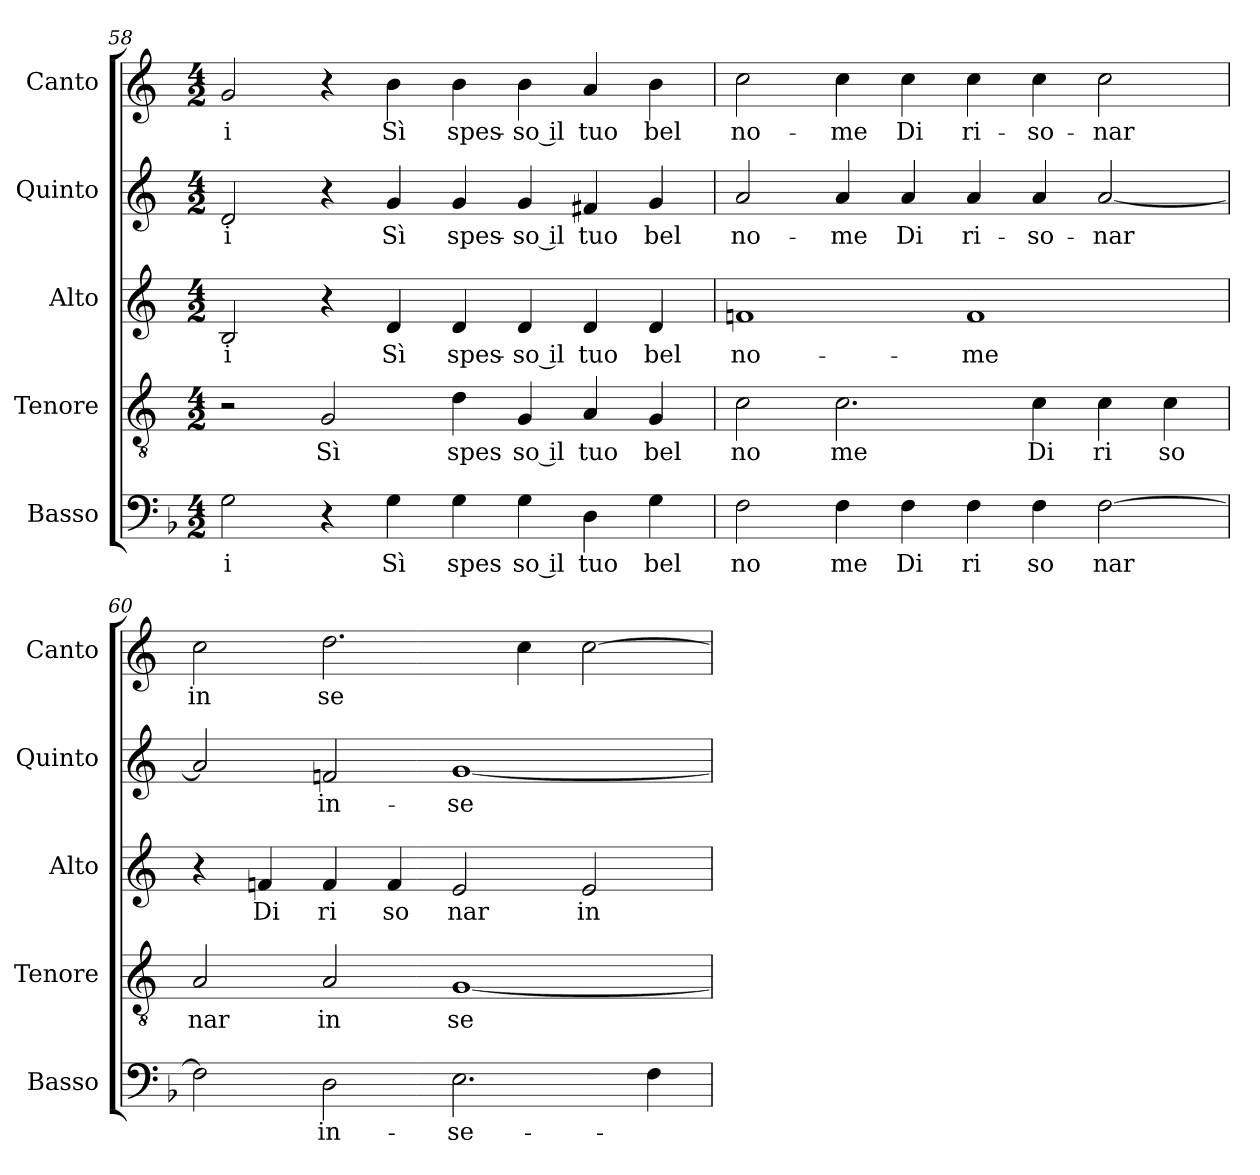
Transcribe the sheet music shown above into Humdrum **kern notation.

**kern	**text	**kern	**text	**kern	**text	**kern	**text	**kern	**text
*part5	*part5	*part4	*part4	*part3	*part3	*part2	*part2	*part1	*part1
*staff5	*staff5	*staff4	*staff4	*staff3	*staff3	*staff2	*staff2	*staff1	*staff1
*I"Basso	*	*I"Tenore	*	*I"Alto	*	*I"Quinto	*	*I"Canto	*
*I'Basso	*	*I'Tenore	*	*I'Alto	*	*I'Quinto	*	*I'Canto	*
*clefF4	*	*clefGv2	*	*clefG2	*	*clefG2	*	*clefG2	*
*	*	*ITrd-3c-5	*	*ITrd-3c-5	*	*ITrd-3c-5	*	*ITrd-3c-5	*
*k[b-]	*	*	*	*	*	*	*	*	*
*F:	*	*	*	*	*	*	*	*	*
*M4/2	*	*M4/2	*	*M4/2	*	*M4/2	*	*M4/2	*
=58	=58	=58	=58	=58	=58	=58	=58	=58	=58
!	!LO:LY:b:cj	!	!	!	!LO:LY:b:cj	!	!LO:LY:b:cj	!	!LO:LY:b:cj
2G\	i	2r	.	2e/	-i	2g/	-i	2cc/	-i
!	!	!	!LO:LY:b:cj	!	!	!	!	!	!
4r	.	2c/	Sì	4r	.	4r	.	4r	.
!	!LO:LY:b:cj	!	!	!	!LO:LY:b:cj	!	!LO:LY:b:cj	!	!LO:LY:b:cj
4G\	Sì	.	.	4g/	Sì	4cc/	Sì	4ee\	Sì
!	!LO:LY:b:cj	!	!LO:LY:b:cj	!	!LO:LY:b:cj	!	!LO:LY:b:cj	!	!LO:LY:b:cj
4G\	spes	4g\	spes	4g/	spes-	4cc/	spes-	4ee\	spes-
!	!LO:LY:b:rj	!	!LO:LY:b:rj	!	!LO:LY:b:rj	!	!LO:LY:b:rj	!	!LO:LY:b:rj
4G\	so il	4c/	so il	4g/)	-so il	(<4cc/	-so il	4ee\	-so il
!	!LO:LY:b:cj	!	!LO:LY:b:cj	!	!LO:LY:b:cj	!	!LO:LY:b:cj	!	!LO:LY:b:cj
4D\	tuo	4d/	tuo	4g/	tuo	4bn/	tuo	4dd/	tuo
!	!LO:LY:b:cj	!	!LO:LY:b:cj	!	!LO:LY:b:cj	!	!LO:LY:b:cj	!	!LO:LY:b:cj
4G\	bel	4c/	bel	4g/	bel	4cc/	bel	4ee\	bel
=59	=59	=59	=59	=59	=59	=59	=59	=59	=59
!	!LO:LY:b:cj	!	!LO:LY:b:cj	!	!LO:LY:b:cj	!	!LO:LY:b:cj	!	!LO:LY:b:cj
2F\	no	2f\	no	1b-	no-	2dd/	no-	2ff\	no-
!	!LO:LY:b:cj	!	!LO:LY:b:cj	!	!	!	!LO:LY:b:cj	!	!LO:LY:b:cj
4F\	me	2.f\	me	.	.	4dd/	-me	4ff\	-me
!	!LO:LY:b:cj	!	!	!	!	!	!LO:LY:b:cj	!	!LO:LY:b:cj
4F\	Di	.	.	.	.	4dd/	Di	4ff\	Di
!	!LO:LY:b:cj	!	!	!	!LO:LY:b:cj	!	!LO:LY:b:cj	!	!LO:LY:b:cj
4F\	ri	.	.	1b-	-me	4dd/	ri-	4ff\	ri-
!	!LO:LY:b:cj	!	!LO:LY:b:cj	!	!	!	!LO:LY:b:cj	!	!LO:LY:b:cj
4F\	so	4f\	Di	.	.	4dd/	-so-	4ff\	-so-
!	!LO:LY:b	!	!LO:LY:b:cj	!	!	!	!LO:LY:b	!	!LO:LY:b:cj
[<2F\	nar	4f\	ri	.	.	[>2dd/	-nar	2ff\	-nar
!	!	!	!LO:LY:b:cj	!	!	!	!	!	!
.	.	4f\	so	.	.	.	.	.	.
!!LO:LB:g=z
=60	=60	=60	=60	=60	=60	=60	=60	=60	=60
!	!	!	!LO:LY:b:cj	!	!	!	!	!	!LO:LY:b:cj
2F\]	.	2d/	nar	4r	.	2dd/]	.	2ff\	in
!	!	!	!	!	!LO:LY:b:cj	!	!	!	!
.	.	.	.	4b-/	Di	.	.	.	.
!	!LO:LY:b:cj	!	!LO:LY:b:cj	!	!LO:LY:b:cj	!	!LO:LY:b:cj	!	!LO:LY:b:cj
2D\	in-	2d/	in	4b-/	ri	2b-/	in-	2.gg\	se
!	!	!	!	!	!LO:LY:b:cj	!	!	!	!
.	.	.	.	4b-/	so	.	.	.	.
!	!LO:LY:b:cj	!	!LO:LY:b:cj	!	!LO:LY:b:cj	!	!LO:LY:b:cj	!	!
2.E\	-se-	[<1c	se	2a/	nar	[<1cc	-se-	.	.
.	.	.	.	.	.	.	.	4ff\	.
!	!	!	!	!	!LO:LY:b:cj	!	!	!	!
.	.	.	.	2a/	in	.	.	[>2ff\	.
4F\	.	.	.	.	.	.	.	.	.
=	=	=	=	=	=	=	=	=	=
*-	*-	*-	*-	*-	*-	*-	*-	*-	*-
